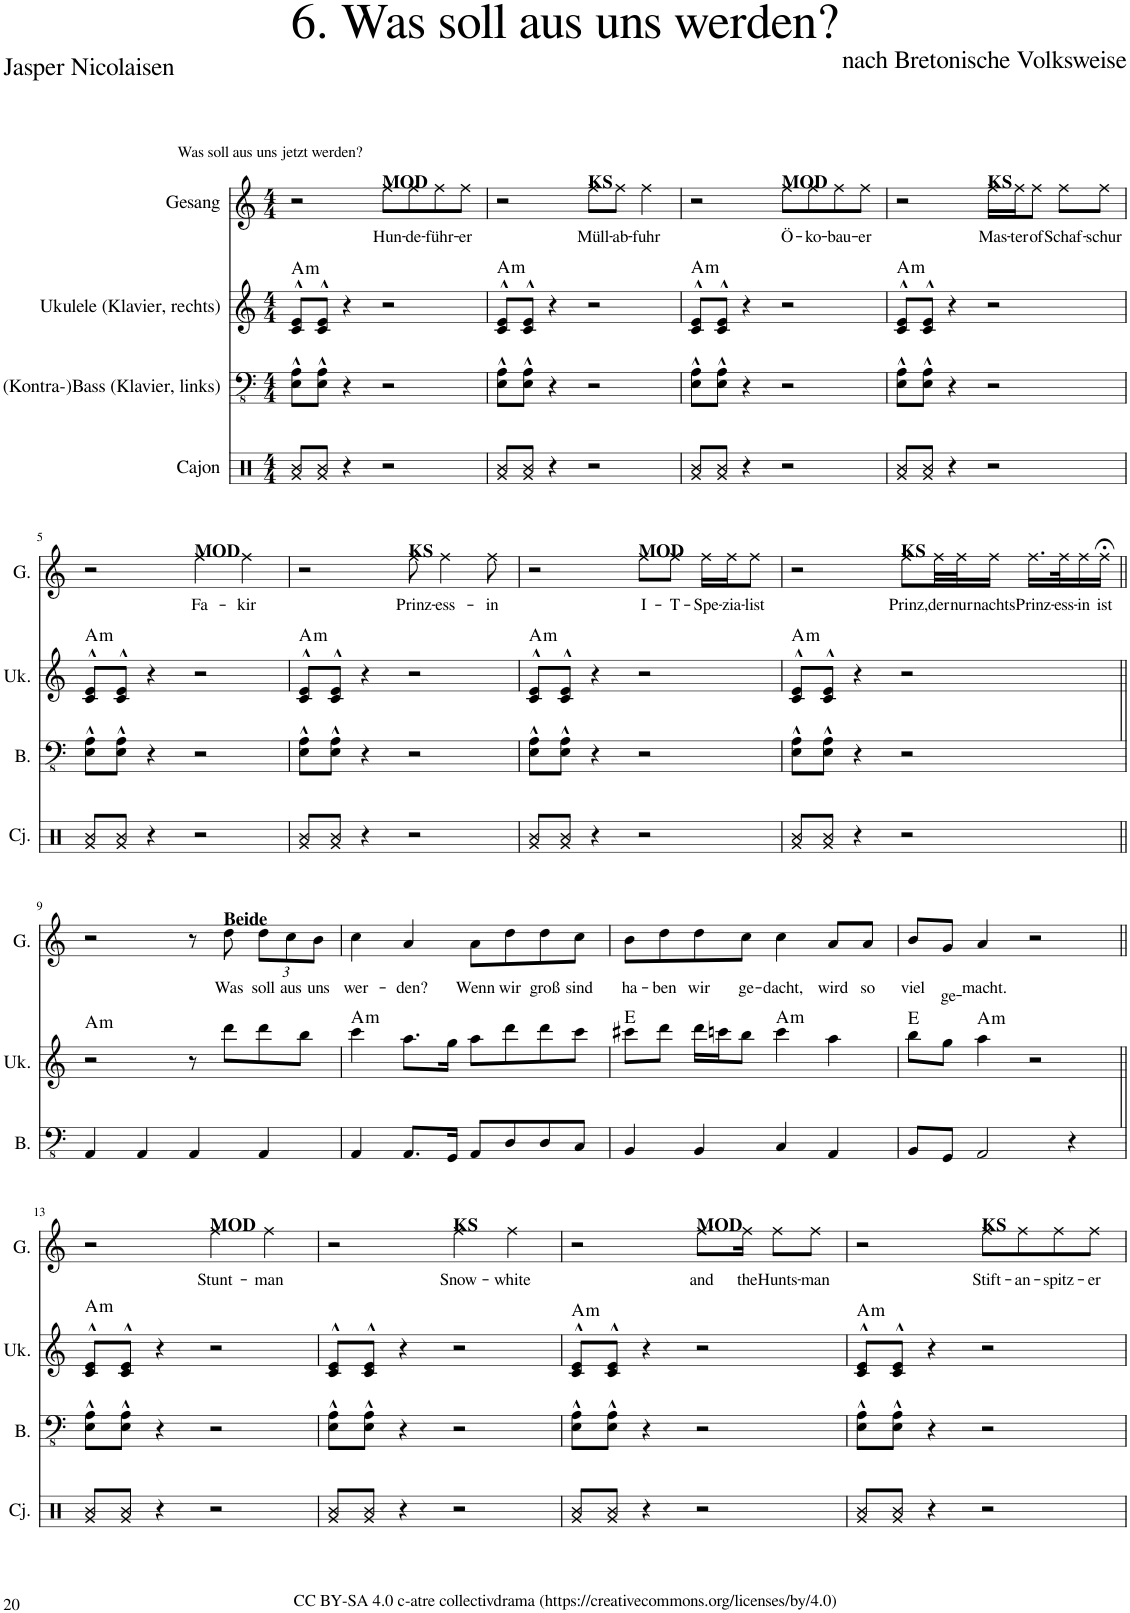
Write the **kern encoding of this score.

**kern	**kern	**harte	**kern	**text
*part3	*part2	*part2	*part1	*part1
*staff3	*staff2	*	*staff1	*staff1
*I"(Kontra-)Bass (Klavier, links)	*I"Ukulele (Klavier, rechts)	*	*I"Gesang	*
*I'B.	*I'Uk.	*	*I'G.	*
!!LO:PB:g=z
*clefFv4	*clefG2	*	*clefG2	*
*k[]	*k[]	*	*k[]	*
*M4/4	*M4/4	*	*M4/4	*
=1	=1	=1	=1	=1
!	!	!LO:H:kt=m	!LO:TX:a:t=Was soll aus uns jetzt werden?	!
8EE\^^ 8AA\^^L	8c/^^ 8e/^^L	A:min	2r	.
8EE\^^ 8AA\^^J	8c/^^ 8e/^^J	.	.	.
4r	4r	.	.	.
!	!	!	!LO:TX:a:B:t=MOD	!
!	!	!	!	!LO:LY:b
2r	2r	.	8ff\L	Hun-
!	!	!	!	!LO:LY:b
.	.	.	8ff\	-de-
!	!	!	!	!LO:LY:b
.	.	.	8ff\	-führ-
!	!	!	!	!LO:LY:b
.	.	.	8ff\J	-er
=2	=2	=2	=2	=2
!	!	!LO:H:kt=m	!	!
8EE\^^ 8AA\^^L	8c/^^ 8e/^^L	A:min	2r	.
8EE\^^ 8AA\^^J	8c/^^ 8e/^^J	.	.	.
4r	4r	.	.	.
!	!	!	!LO:TX:a:B:t=KS	!
!	!	!	!	!LO:LY:b
2r	2r	.	8ff\L	Müll-
!	!	!	!	!LO:LY:b
.	.	.	8ff\J	-ab-
!	!	!	!	!LO:LY:b
.	.	.	4ff\	-fuhr
=3	=3	=3	=3	=3
!	!	!LO:H:kt=m	!	!
8EE\^^ 8AA\^^L	8c/^^ 8e/^^L	A:min	2r	.
8EE\^^ 8AA\^^J	8c/^^ 8e/^^J	.	.	.
4r	4r	.	.	.
!	!	!	!LO:TX:a:B:t=MOD	!
!	!	!	!	!LO:LY:b
2r	2r	.	8ff\L	Ö-
!	!	!	!	!LO:LY:b
.	.	.	8ff\	-ko-
!	!	!	!	!LO:LY:b
.	.	.	8ff\	-bau-
!	!	!	!	!LO:LY:b
.	.	.	8ff\J	-er
=4	=4	=4	=4	=4
!	!	!LO:H:kt=m	!	!
8EE\^^ 8AA\^^L	8c/^^ 8e/^^L	A:min	2r	.
8EE\^^ 8AA\^^J	8c/^^ 8e/^^J	.	.	.
4r	4r	.	.	.
!	!	!	!LO:TX:a:B:t=KS	!
!	!	!	!	!LO:LY:b
2r	2r	.	16ff\LL	Mas-
!	!	!	!	!LO:LY:b
.	.	.	16ff\J	-ter
!	!	!	!	!LO:LY:b
.	.	.	8ff\J	of
!	!	!	!	!LO:LY:b
.	.	.	8ff\L	Schaf-
!	!	!	!	!LO:LY:b
.	.	.	8ff\J	-schur
!!LO:LB:g=z
=5	=5	=5	=5	=5
!	!	!LO:H:kt=m	!	!
8EE\^^ 8AA\^^L	8c/^^ 8e/^^L	A:min	2r	.
8EE\^^ 8AA\^^J	8c/^^ 8e/^^J	.	.	.
4r	4r	.	.	.
!	!	!	!LO:TX:a:B:t=MOD	!
!	!	!	!	!LO:LY:b
2r	2r	.	4ff\	Fa-
!	!	!	!	!LO:LY:b
.	.	.	4ff\	-kir
=6	=6	=6	=6	=6
!	!	!LO:H:kt=m	!	!
8EE\^^ 8AA\^^L	8c/^^ 8e/^^L	A:min	2r	.
8EE\^^ 8AA\^^J	8c/^^ 8e/^^J	.	.	.
4r	4r	.	.	.
!	!	!	!LO:TX:a:B:t=KS	!
!	!	!	!	!LO:LY:b
2r	2r	.	8ff\	Prinz-
!	!	!	!	!LO:LY:b
.	.	.	4ff\	-ess-
!	!	!	!	!LO:LY:b
.	.	.	8ff\	-in
=7	=7	=7	=7	=7
!	!	!LO:H:kt=m	!	!
8EE\^^ 8AA\^^L	8c/^^ 8e/^^L	A:min	2r	.
8EE\^^ 8AA\^^J	8c/^^ 8e/^^J	.	.	.
4r	4r	.	.	.
!	!	!	!LO:TX:a:B:t=MOD	!
!	!	!	!	!LO:LY:b
2r	2r	.	8ff\L	I-
!	!	!	!	!LO:LY:b
.	.	.	8ff\J	-T-
!	!	!	!	!LO:LY:b
.	.	.	16ff\LL	-Spe-
!	!	!	!	!LO:LY:b
.	.	.	16ff\J	-zia-
!	!	!	!	!LO:LY:b
.	.	.	8ff\J	-list
=8	=8	=8	=8	=8
!	!	!LO:H:kt=m	!	!
8EE\^^ 8AA\^^L	8c/^^ 8e/^^L	A:min	2r	.
8EE\^^ 8AA\^^J	8c/^^ 8e/^^J	.	.	.
4r	4r	.	.	.
!	!	!	!LO:TX:a:B:t=KS	!
!	!	!	!	!LO:LY:b
2r	2r	.	8ff\L	Prinz,
!	!	!	!	!LO:LY:b
.	.	.	32ff\LL	der
!	!	!	!	!LO:LY:b
.	.	.	32ff\J	nur
!	!	!	!	!LO:LY:b
.	.	.	16ff\JJ	nachts
!	!	!	!	!LO:LY:b
.	.	.	16.ff\LL	Prinz-
!	!	!	!	!LO:LY:b
.	.	.	32ff\K	-ess-
!	!	!	!	!LO:LY:b
.	.	.	16ff\	-in
!	!	!	!	!LO:LY:b
.	.	.	16ff;<\JJ	ist
!!LO:LB:g=z
=9||	=9||	=9||	=9||	=9||
!	!	!LO:H:kt=m	!	!
4AAA/	2r	A:min	2r	.
4AAA/	.	.	.	.
4AAA/	8r	.	8r	.
!	!	!	!LO:TX:a:B:t=Beide	!
!	!	!	!	!LO:LY:b
.	8ddd\L	.	8dd\	Was
*	*	*	*Xbrackettup	*
!	!	!	!	!LO:LY:b
4AAA/	8ddd\	.	12dd\L	soll
!	!	!	!	!LO:LY:b
.	.	.	12cc\	aus
.	8bb\J	.	.	.
!	!	!	!	!LO:LY:b
.	.	.	12b\J	uns
=10	=10	=10	=10	=10
!	!	!LO:H:kt=m	!	!LO:LY:b
4AAA/	4ccc\	A:min	4cc\	wer-
!	!	!	!	!LO:LY:b
8.AAA/L	8.aa\L	.	4a/	-den?
16GGG/Jk	16gg\Jk	.	.	.
!	!	!	!	!LO:LY:b
8AAA/L	8aa\L	.	8a\L	Wenn
!	!	!	!	!LO:LY:b
8DD/	8ddd\	.	8dd\	wir
!	!	!	!	!LO:LY:b
8DD/	8ddd\	.	8dd\	groß
!	!	!	!	!LO:LY:b
8CC/J	8ccc\J	.	8cc\J	sind
=11	=11	=11	=11	=11
!	!	!	!	!LO:LY:b
4BBB/	8ccc#X\L	E:maj	8b\L	ha-
!	!	!	!	!LO:LY:b
.	8ddd\J	.	8dd\	-ben
!	!	!	!	!LO:LY:b
4BBB/	16ddd\LL	.	8dd\	wir
.	16cccn\J	.	.	.
!	!	!	!	!LO:LY:b
.	8bb\J	.	8cc\J	ge-
!	!	!LO:H:kt=m	!	!LO:LY:b
4CC/	4ccc\	A:min	4cc\	-dacht,
!	!	!	!	!LO:LY:b
4AAA/	4aa\	.	8a/L	wird
!	!	!	!	!LO:LY:b
.	.	.	8a/J	so
=12	=12	=12	=12	=12
!	!	!	!	!LO:LY:b
8BBB/L	8bb\L	E:maj	8b/L	viel
!	!	!	!	!LO:LY:b
8GGG/J	8gg\J	.	8g/J	ge-
!	!	!LO:H:kt=m	!	!LO:LY:b
2AAA/	4aa\	A:min	4a/	-macht.
.	2r	.	2r	.
4r	.	.	.	.
!!LO:LB:g=z
=13||	=13||	=13||	=13||	=13||
!	!	!LO:H:kt=m	!	!
8EE\^^ 8AA\^^L	8c/^^ 8e/^^L	A:min	2r	.
8EE\^^ 8AA\^^J	8c/^^ 8e/^^J	.	.	.
4r	4r	.	.	.
!	!	!	!LO:TX:a:B:t=MOD	!
!	!	!	!	!LO:LY:b
2r	2r	.	4ff\	Stunt-
!	!	!	!	!LO:LY:b
.	.	.	4ff\	-man
=14	=14	=14	=14	=14
8EE\^^ 8AA\^^L	8c/^^ 8e/^^L	.	2r	.
8EE\^^ 8AA\^^J	8c/^^ 8e/^^J	.	.	.
4r	4r	.	.	.
!	!	!	!LO:TX:a:B:t=KS	!
!	!	!	!	!LO:LY:b
2r	2r	.	4ff\	Snow-
!	!	!	!	!LO:LY:b
.	.	.	4ff\	-white
=15	=15	=15	=15	=15
!	!	!LO:H:kt=m	!	!
8EE\^^ 8AA\^^L	8c/^^ 8e/^^L	A:min	2r	.
8EE\^^ 8AA\^^J	8c/^^ 8e/^^J	.	.	.
4r	4r	.	.	.
!	!	!	!LO:TX:a:B:t=MOD	!
!	!	!	!	!LO:LY:b
2r	2r	.	8.ff\L	and
!	!	!	!	!LO:LY:b
.	.	.	16ff\Jk	the
!	!	!	!	!LO:LY:b
.	.	.	8ff\L	Hunts-
!	!	!	!	!LO:LY:b
.	.	.	8ff\J	-man
=16	=16	=16	=16	=16
!	!	!LO:H:kt=m	!	!
8EE\^^ 8AA\^^L	8c/^^ 8e/^^L	A:min	2r	.
8EE\^^ 8AA\^^J	8c/^^ 8e/^^J	.	.	.
4r	4r	.	.	.
!	!	!	!LO:TX:a:B:t=KS	!
!	!	!	!	!LO:LY:b
2r	2r	.	8ff\L	Stift-
!	!	!	!	!LO:LY:b
.	.	.	8ff\	-an-
!	!	!	!	!LO:LY:b
.	.	.	8ff\	-spitz-
!	!	!	!	!LO:LY:b
.	.	.	8ff\J	-er
=	=	=	=	=
*-	*-	*-	*-	*-
